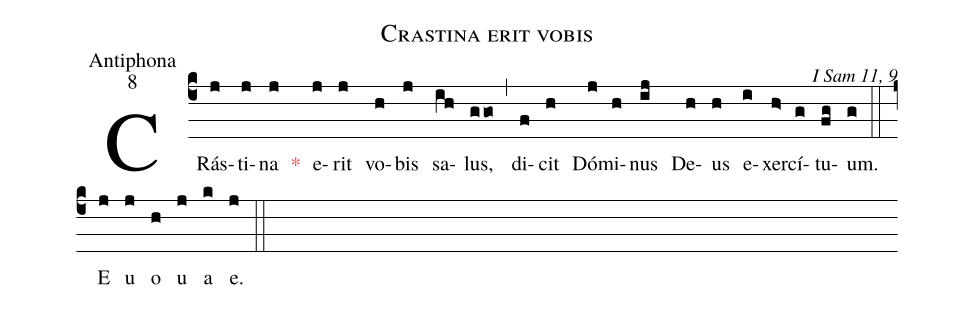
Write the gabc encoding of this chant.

name:Crastina erit vobis;
office-part:Antiphona;
mode:8;
commentary:I Sam 11, 9;
%%
(c4) CRás(j)ti(j)na(j) <c>*</c>() e(j)rit(j) vo(h)bis(j) sa(ih)lus,(g!/go) (,) di(f)cit(h) Dó(j)mi(h)nus(ij) De(h)us(h) e(i)xer(h>)cí(g)tu(fg)um.(g) (::) E(j) u(j) o(h) u(j) a(k) e.(j) (::)
